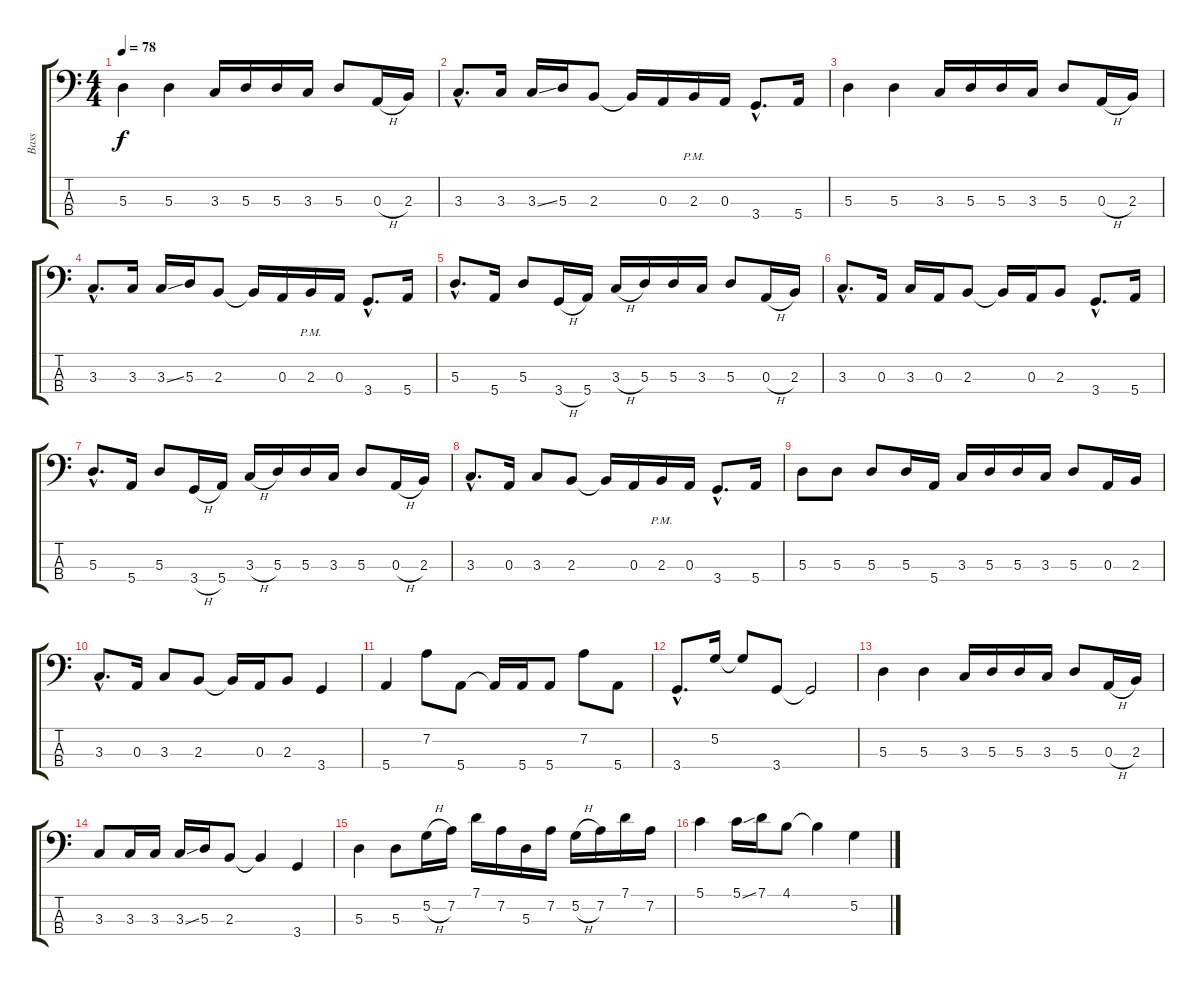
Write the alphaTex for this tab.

\track ("Bass" "Bass") {instrument electricbassfinger}
\staff {score tabs}
\tuning (G2 D2 A1 E1) {hide}
\ts (4 4)
\tempo 78
\clef f4
\ks c
5.3.4{dy f} 5.3.4 3.3.16 5.3.16 5.3.16 3.3.16 5.3.8 0.3{h}.16 2.3.16 |
3.3{hac}.8{d} 3.3.16 3.3{ss}.16 5.3.16 2.3.8 2.3{t}.16 0.3.16 2.3{pm}.16 0.3.16 3.4{hac}.8{d} 5.4.16 |
5.3.4 5.3.4 3.3.16 5.3.16 5.3.16 3.3.16 5.3.8 0.3{h}.16 2.3.16 |
3.3{hac}.8{d} 3.3.16 3.3{ss}.16 5.3.16 2.3.8 2.3{t}.16 0.3.16 2.3{pm}.16 0.3.16 3.4{hac}.8{d} 5.4.16 |
5.3{hac}.8{d} 5.4.16 5.3.8 3.4{h}.16 5.4.16 3.3{h}.16 5.3.16 5.3.16 3.3.16 5.3.8 0.3{h}.16 2.3.16 |
3.3{hac}.8{d} 0.3.16 3.3.16 0.3.16 2.3.8 2.3{t}.16 0.3.16 2.3.8 3.4{hac}.8{d} 5.4.16 |
5.3{hac}.8{d} 5.4.16 5.3.8 3.4{h}.16 5.4.16 3.3{h}.16 5.3.16 5.3.16 3.3.16 5.3.8 0.3{h}.16 2.3.16 |
3.3{hac}.8{d} 0.3.16 3.3.8 2.3.8 2.3{t}.16 0.3.16 2.3{pm}.16 0.3.16 3.4{hac}.8{d} 5.4.16 |
5.3.8 5.3.8 5.3.8 5.3.16 5.4.16 3.3.16 5.3.16 5.3.16 3.3.16 5.3.8 0.3.16 2.3.16 |
3.3{hac}.8{d} 0.3.16 3.3.8 2.3.8 2.3{t}.16 0.3.16 2.3.8 3.4.4 |
5.4.4 7.2.8 5.4.8 5.4{t}.16 5.4.16 5.4.8 7.2.8 5.4.8 |
3.4{hac}.8{d} 5.2.16 5.2{t}.8 3.4.8 3.4{t}.2 |
5.3.4 5.3.4 3.3.16 5.3.16 5.3.16 3.3.16 5.3.8 0.3{h}.16 2.3.16 |
3.3.8 3.3.16 3.3.16 3.3{ss}.16 5.3.16 2.3.8 2.3{t}.4 3.4.4 |
5.3.4 5.3.8 5.2{h}.16 7.2.16 7.1.16 7.2.16 5.3.16 7.2.16 5.2{h}.16 7.2.16 7.1.16 7.2.16 |
5.1.4 5.1{ss}.16 7.1.16 4.1.8 4.1{t}.4 5.2.4
